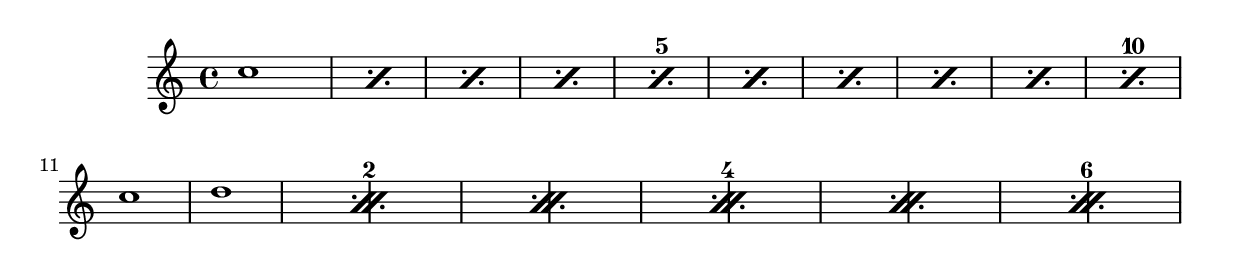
%% DO NOT EDIT this file manually; it is automatically
%% generated from LSR http://lsr.di.unimi.it
%% Make any changes in LSR itself, or in Documentation/snippets/new/ ,
%% and then run scripts/auxiliar/makelsr.py
%%
%% This file is in the public domain.
\version "2.18.0"

\header {
  lsrtags = "repeats, tweaks-and-overrides"

  texidoc = "
Percent repeat counters can be shown at regular intervals by setting
the context property @code{repeatCountVisibility}.

"
  doctitle = "Percent repeat count visibility"
} % begin verbatim

\relative c'' {
  \set countPercentRepeats = ##t
  \set repeatCountVisibility = #(every-nth-repeat-count-visible 5)
  \repeat percent 10 { c1 } \break
  \set repeatCountVisibility = #(every-nth-repeat-count-visible 2)
  \repeat percent 6 { c1 d1 }
}
